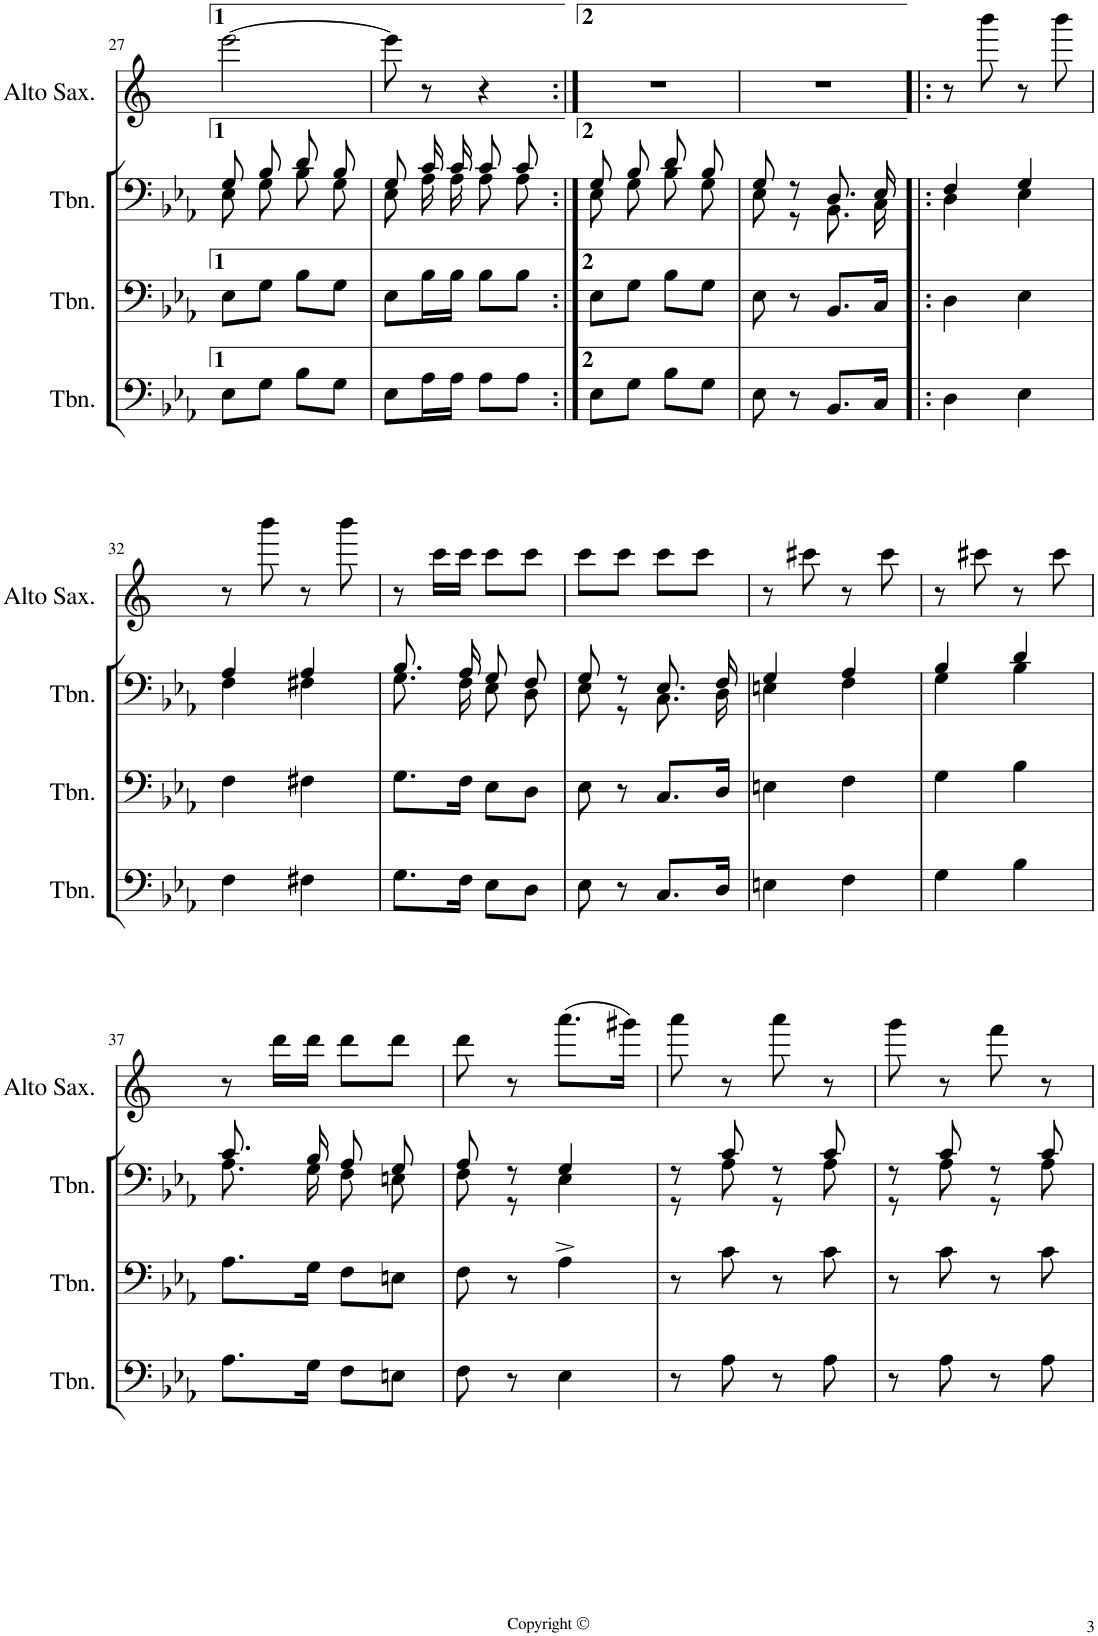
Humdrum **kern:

**kern	**kern	**kern	**kern
*part4	*part3	*part2	*part1
*staff4	*staff3	*staff2	*staff1
*I"Trombone 2	*I"Trombone 1	*I"Trombone	*I"Alto Saxophone
*I'Tbn.	*I'Tbn.	*I'Tbn.	*I'Alto Sax.
!!LO:PB:g=z
*clefF4	*clefF4	*clefF4	*clefG2
*	*	*	*Trd5c9
*k[b-e-a-]	*k[b-e-a-]	*k[b-e-a-]	*k[]
*M2/4	*M2/4	*M2/4	*M2/4
=27	=27	=27	=27
*	*	*^	*
8E-\L	8E-\L	8G/L	8E-\L	[2eee\
8G\J	8G\J	8B-/J	8G\J	.
8B-\L	8B-\L	8d/L	8B-\L	.
8G\J	8G\J	8B-/J	8G\J	.
=28	=28	=28	=28	=28
8E-\L	8E-\L	8G/L	8E-\L	8eee\]
16A-\L	16B-\L	16c/L	16A-\L	8r
16A-\JJ	16B-\JJ	16c/JJ	16A-\JJ	.
8A-\L	8B-\L	8c/L	8A-\L	4r
8A-\J	8B-\J	8c/J	8A-\J	.
=29:|!	=29:|!	=29:|!	=29:|!	=29:|!
8E-\L	8E-\L	8G/L	8E-\L	2r
8G\J	8G\J	8B-/J	8G\J	.
8B-\L	8B-\L	8d/L	8B-\L	.
8G\J	8G\J	8B-/J	8G\J	.
=30	=30	=30	=30	=30
8E-\	8E-\	8G/	8E-\	2r
8r	8r	8r	8r	.
8.BB-/L	8.BB-/L	8.D/L	8.BB-\L	.
16C/Jk	16C/Jk	16E-/Jk	16C\Jk	.
=31!|:	=31!|:	=31!|:	=31!|:	=31!|:
4D\	4D\	4F/	4D\	8r
.	.	.	.	8bbb\
4E-\	4E-\	4G/	4E-\	8r
.	.	.	.	8bbb\
!!LO:LB:g=z
=32	=32	=32	=32	=32
4F\	4F\	4A-/	4F\	8r
.	.	.	.	8bbb\
4F#X\	4F#X\	4A-/	4F#X\	8r
.	.	.	.	8bbb\
=33	=33	=33	=33	=33
8.G\L	8.G\L	8.B-/L	8.G\L	8r
.	.	.	.	16ccc\LL
16F\Jk	16F\Jk	16A-/Jk	16F\Jk	16ccc\JJ
8E-\L	8E-\L	8G/L	8E-\L	8ccc\L
8D\J	8D\J	8F/J	8D\J	8ccc\J
=34	=34	=34	=34	=34
8E-\	8E-\	8G/	8E-\	8ccc\L
8r	8r	8r	8r	8ccc\J
8.C/L	8.C/L	8.E-/L	8.C\L	8ccc\L
.	.	.	.	8ccc\J
16D/Jk	16D/Jk	16F/Jk	16D\Jk	.
=35	=35	=35	=35	=35
4En\	4En\	4G/	4En\	8r
.	.	.	.	8ccc#X\
4F\	4F\	4A-/	4F\	8r
.	.	.	.	8ccc#\
=36	=36	=36	=36	=36
4G\	4G\	4B-/	4G\	8r
.	.	.	.	8ccc#X\
4B-\	4B-\	4d/	4B-\	8r
.	.	.	.	8ccc#\
!!LO:LB:g=z
=37	=37	=37	=37	=37
8.A-\L	8.A-\L	8.c/L	8.A-\L	8r
.	.	.	.	16ddd\LL
16G\Jk	16G\Jk	16B-/Jk	16G\Jk	16ddd\JJ
8F\L	8F\L	8A-/L	8F\L	8ddd\L
8En\J	8En\J	8G/J	8En\J	8ddd\J
=38	=38	=38	=38	=38
8F\	8F\	8A-/	8F\	8ddd\
8r	8r	8r	8r	8r
4E-\	4A-^\	4G/	4E-\	(8.aaa\L
.	.	.	.	16ggg#X\Jk)
=39	=39	=39	=39	=39
8r	8r	8r	8r	8aaa\
8A-\	8c\	8c/	8A-\	8r
8r	8r	8r	8r	8aaa\
8A-\	8c\	8c/	8A-\	8r
=40	=40	=40	=40	=40
8r	8r	8r	8r	8ggg\
8A-\	8c\	8c/	8A-\	8r
8r	8r	8r	8r	8fff\
8A-\	8c\	8c/	8A-\	8r
*	*	*v	*v	*
=	=	=	=
*-	*-	*-	*-
